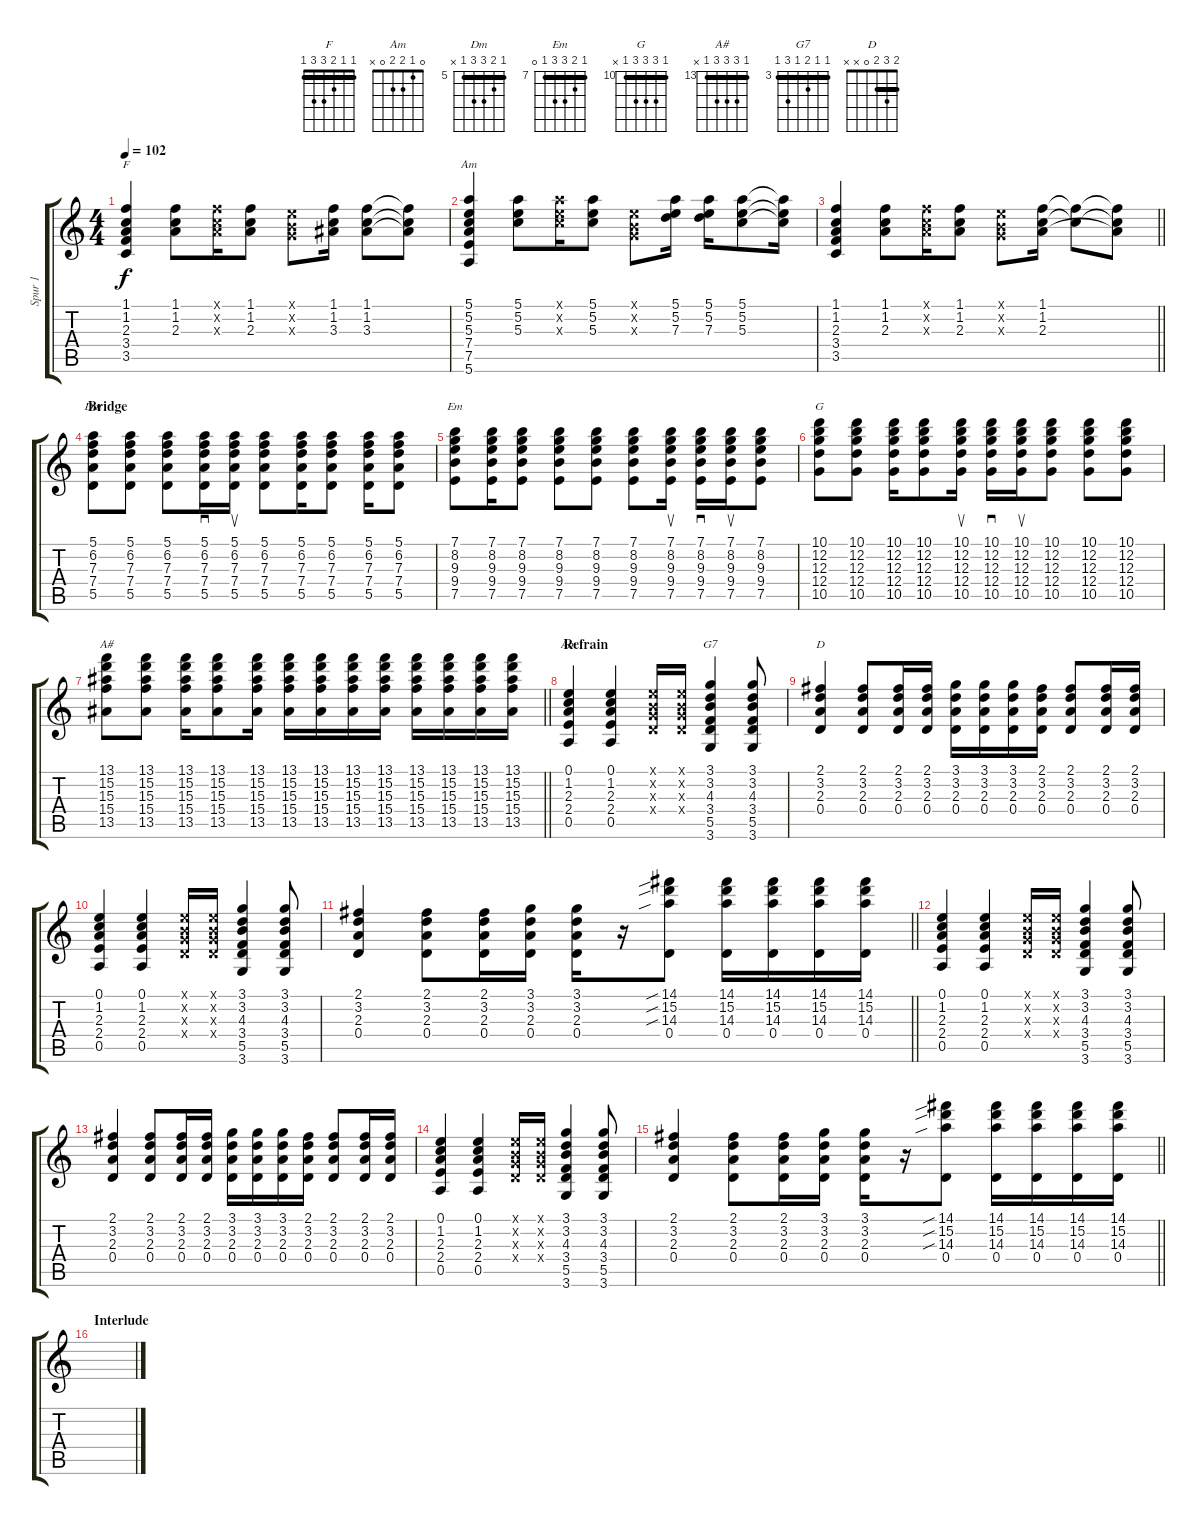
\track ("Spur 1" "Spur 1") {instrument electricguitarjazz}
\staff {score tabs}
\tuning (E4 B3 G3 D3 A2 E2) {hide}
\chord ("F" 1 1 2 3 3 1) {barre 1}
\chord ("Am" 5 5 5 7 7 5) {firstfret 5 barre 5}
\chord ("Dm" 5 6 7 7 5 x) {firstfret 5 barre 5}
\chord ("Em" 7 8 9 9 7 0) {firstfret 7 barre 7}
\chord ("G" 10 12 12 12 10 x) {firstfret 10 barre 10}
\chord ("A#" 13 15 15 15 13 x) {firstfret 13 barre 13}
\chord ("Am" 0 1 2 2 0 x)
\chord ("G7" 3 3 4 3 5 3) {firstfret 3 barre 3}
\chord ("D" 2 3 2 0 x x) {barre 2}
\ts (4 4)
\tempo 102
\clef g2
\ks c
(1.1 1.2 2.3 3.4 3.5).4{ch "F" dy f} (1.1 1.2 2.3).8 (1.1{x} 1.2{x} 2.3{x}).16 (1.1 1.2 2.3).8 (0.1{x} 0.2{x} 0.3{x}).8 (1.1 1.2 3.3).16 (1.1 1.2 3.3).8 (1.1{t} 1.2{t} 3.3{t}).8 |
(5.1 5.2 5.3 7.4 7.5 5.6).4{ch "Am"} (5.1 5.2 5.3).8 (5.1{x} 5.2{x} 5.3{x}).16 (5.1 5.2 5.3).8 (0.1{x} 0.2{x} 0.3{x}).8 (5.1 5.2 7.3).16 (5.1 5.2 7.3).16 (5.1 5.2 5.3).8 (5.1{t} 5.2{t} 5.3{t}).16 |
\barLineRight lightlight
(1.1 1.2 2.3 3.4 3.5).4 (1.1 1.2 2.3).8 (1.1{x} 1.2{x} 2.3{x}).16 (1.1 1.2 2.3).8 (0.1{x} 0.2{x} 0.3{x}).8 (1.1 1.2 2.3).16 (1.1{t} 1.2{t}).8 (1.1{t} 1.2{t} 2.3{t}).8 |
\section ("" "Bridge")
(5.1 6.2 7.3 7.4 5.5).8{ch "Dm"} (5.1 6.2 7.3 7.4 5.5).8 (5.1 6.2 7.3 7.4 5.5).8 (5.1 6.2 7.3 7.4 5.5).16{sd} (5.1 6.2 7.3 7.4 5.5).16{su} (5.1 6.2 7.3 7.4 5.5).8 (5.1 6.2 7.3 7.4 5.5).16 (5.1 6.2 7.3 7.4 5.5).8 (5.1 6.2 7.3 7.4 5.5).16 (5.1 6.2 7.3 7.4 5.5).8 |
(7.1 8.2 9.3 9.4 7.5).8{ch "Em"} (7.1 8.2 9.3 9.4 7.5).16 (7.1 8.2 9.3 9.4 7.5).8 (7.1 8.2 9.3 9.4 7.5).8 (7.1 8.2 9.3 9.4 7.5).8 (7.1 8.2 9.3 9.4 7.5).8 (7.1 8.2 9.3 9.4 7.5).16{su} (7.1 8.2 9.3 9.4 7.5).16{sd} (7.1 8.2 9.3 9.4 7.5).16{su} (7.1 8.2 9.3 9.4 7.5).8 |
(10.1 12.2 12.3 12.4 10.5).8{ch "G"} (10.1 12.2 12.3 12.4 10.5).8 (10.1 12.2 12.3 12.4 10.5).16 (10.1 12.2 12.3 12.4 10.5).8 (10.1 12.2 12.3 12.4 10.5).16{su} (10.1 12.2 12.3 12.4 10.5).16{sd} (10.1 12.2 12.3 12.4 10.5).16{su} (10.1 12.2 12.3 12.4 10.5).8 (10.1 12.2 12.3 12.4 10.5).8 (10.1 12.2 12.3 12.4 10.5).8 |
\barLineRight lightlight
(13.1 15.2 15.3 15.4 13.5).8{ch "A#"} (13.1 15.2 15.3 15.4 13.5).8 (13.1 15.2 15.3 15.4 13.5).16 (13.1 15.2 15.3 15.4 13.5).8 (13.1 15.2 15.3 15.4 13.5).16 (13.1 15.2 15.3 15.4 13.5).16 (13.1 15.2 15.3 15.4 13.5).16 (13.1 15.2 15.3 15.4 13.5).16 (13.1 15.2 15.3 15.4 13.5).16 (13.1 15.2 15.3 15.4 13.5).16 (13.1 15.2 15.3 15.4 13.5).16 (13.1 15.2 15.3 15.4 13.5).16 (13.1 15.2 15.3 15.4 13.5).16 |
\section ("" "Refrain")
(0.1 1.2 2.3 2.4 0.5).4{ch "Am"} (0.1 1.2 2.3 2.4 0.5).4 (0.1{x} 0.2{x} 0.3{x} 0.4{x}).16 (0.1{x} 0.2{x} 0.3{x} 0.4{x}).16 (3.1 3.2 4.3 3.4 5.5 3.6).4{ch "G7"} (3.1 3.2 4.3 3.4 5.5 3.6).8 |
(2.1 3.2 2.3 0.4).4{ch "D"} (2.1 3.2 2.3 0.4).8 (2.1 3.2 2.3 0.4).16 (2.1 3.2 2.3 0.4).16 (3.1 3.2 2.3 0.4).16 (3.1 3.2 2.3 0.4).16 (3.1 3.2 2.3 0.4).16 (2.1 3.2 2.3 0.4).16 (2.1 3.2 2.3 0.4).8 (2.1 3.2 2.3 0.4).16 (2.1 3.2 2.3 0.4).16 |
(0.1 1.2 2.3 2.4 0.5).4 (0.1 1.2 2.3 2.4 0.5).4 (0.1{x} 0.2{x} 0.3{x} 0.4{x}).16 (0.1{x} 0.2{x} 0.3{x} 0.4{x}).16 (3.1 3.2 4.3 3.4 5.5 3.6).4 (3.1 3.2 4.3 3.4 5.5 3.6).8 |
\barLineRight lightlight
(2.1 3.2 2.3 0.4).4 (2.1 3.2 2.3 0.4).8 (2.1 3.2 2.3 0.4).16 (3.1 3.2 2.3 0.4).16 (3.1 3.2 2.3 0.4).16 r.16 (14.1{sib} 15.2{sib} 14.3{sib} 0.4).8 (14.1 15.2 14.3 0.4).16 (14.1 15.2 14.3 0.4).16 (14.1 15.2 14.3 0.4).16 (14.1 15.2 14.3 0.4).16 |
(0.1 1.2 2.3 2.4 0.5).4 (0.1 1.2 2.3 2.4 0.5).4 (0.1{x} 0.2{x} 0.3{x} 0.4{x}).16 (0.1{x} 0.2{x} 0.3{x} 0.4{x}).16 (3.1 3.2 4.3 3.4 5.5 3.6).4 (3.1 3.2 4.3 3.4 5.5 3.6).8 |
(2.1 3.2 2.3 0.4).4 (2.1 3.2 2.3 0.4).8 (2.1 3.2 2.3 0.4).16 (2.1 3.2 2.3 0.4).16 (3.1 3.2 2.3 0.4).16 (3.1 3.2 2.3 0.4).16 (3.1 3.2 2.3 0.4).16 (2.1 3.2 2.3 0.4).16 (2.1 3.2 2.3 0.4).8 (2.1 3.2 2.3 0.4).16 (2.1 3.2 2.3 0.4).16 |
(0.1 1.2 2.3 2.4 0.5).4 (0.1 1.2 2.3 2.4 0.5).4 (0.1{x} 0.2{x} 0.3{x} 0.4{x}).16 (0.1{x} 0.2{x} 0.3{x} 0.4{x}).16 (3.1 3.2 4.3 3.4 5.5 3.6).4 (3.1 3.2 4.3 3.4 5.5 3.6).8 |
\barLineRight lightlight
(2.1 3.2 2.3 0.4).4 (2.1 3.2 2.3 0.4).8 (2.1 3.2 2.3 0.4).16 (3.1 3.2 2.3 0.4).16 (3.1 3.2 2.3 0.4).16 r.16 (14.1{sib} 15.2{sib} 14.3{sib} 0.4).8 (14.1 15.2 14.3 0.4).16 (14.1 15.2 14.3 0.4).16 (14.1 15.2 14.3 0.4).16 (14.1 15.2 14.3 0.4).16 |
\section ("" "Interlude")
